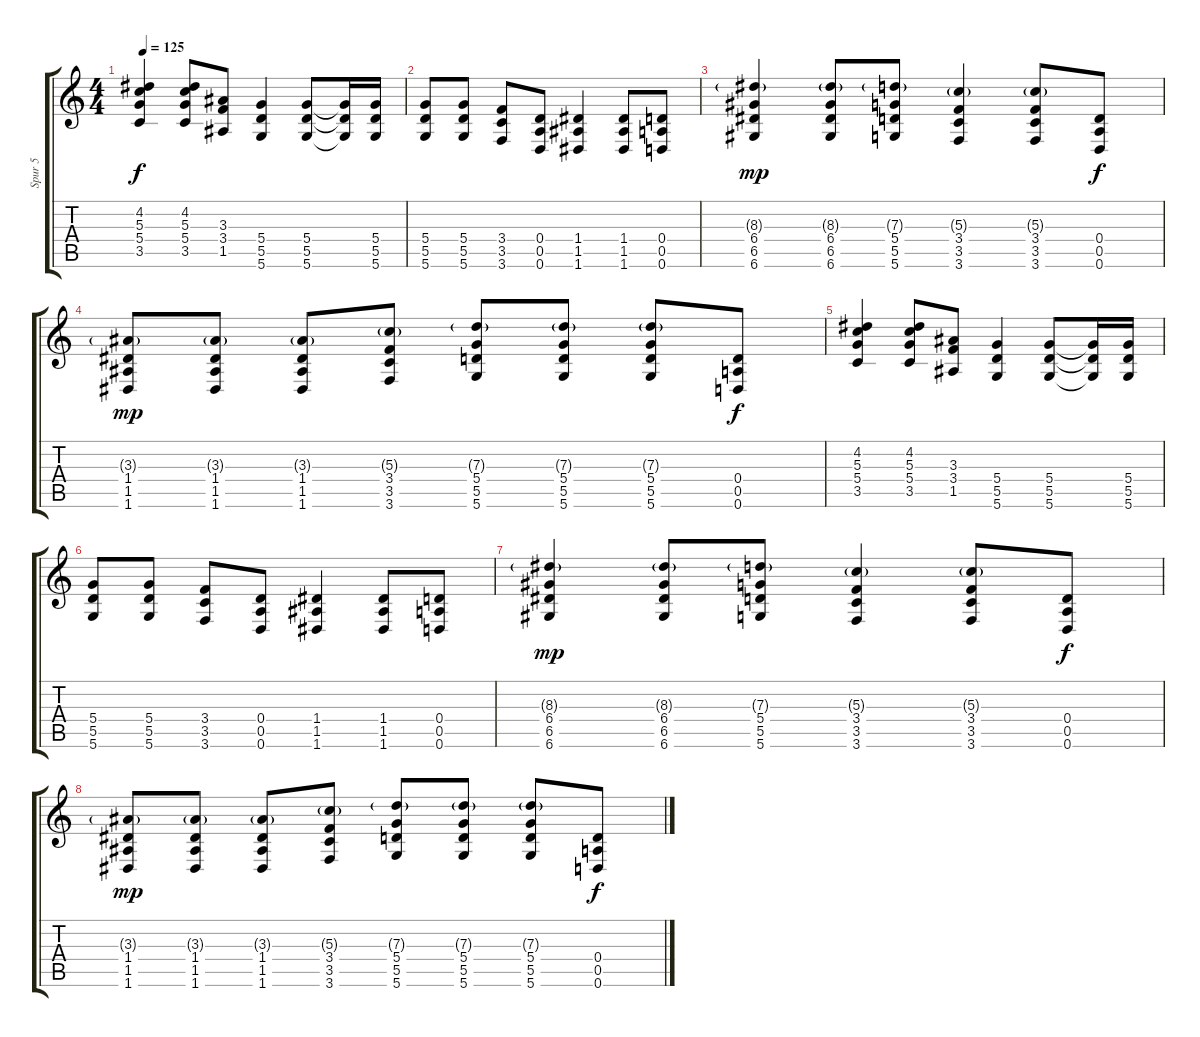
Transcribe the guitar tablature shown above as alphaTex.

\track ("Spur 5" "Spur 5") {instrument overdrivenguitar}
\staff {score tabs}
\tuning (E4 B3 G3 D3 A2 D2) {hide}
\ts (4 4)
\tempo 125
\clef g2
\ks c
(4.2 5.3 5.4 3.5).4{dy f} (4.2 5.3 5.4 3.5).8 (3.3 3.4 1.5).8 (5.4 5.5 5.6).4 (5.4 5.5 5.6).8 (5.4{t} 5.5{t} 5.6{t}).16 (5.4 5.5 5.6).16 |
(5.4 5.5 5.6).8 (5.4 5.5 5.6).8 (3.4 3.5 3.6).8 (0.4 0.5 0.6).8 (1.4 1.5 1.6).4 (1.4 1.5 1.6).8 (0.4 0.5 0.6).8 |
(8.3{g} 6.4 6.5 6.6).4{dy mp} (8.3{g} 6.4 6.5 6.6).8 (7.3{g} 5.4 5.5 5.6).8 (5.3{g} 3.4 3.5 3.6).4 (5.3{g} 3.4 3.5 3.6).8 (0.4 0.5 0.6).8{dy f} |
(3.3{g} 1.4 1.5 1.6).8{dy mp} (3.3{g} 1.4 1.5 1.6).8 (3.3{g} 1.4 1.5 1.6).8 (5.3{g} 3.4 3.5 3.6).8 (7.3{g} 5.4 5.5 5.6).8 (7.3{g} 5.4 5.5 5.6).8 (7.3{g} 5.4 5.5 5.6).8 (0.4 0.5 0.6).8{dy f} |
(4.2 5.3 5.4 3.5).4 (4.2 5.3 5.4 3.5).8 (3.3 3.4 1.5).8 (5.4 5.5 5.6).4 (5.4 5.5 5.6).8 (5.4{t} 5.5{t} 5.6{t}).16 (5.4 5.5 5.6).16 |
(5.4 5.5 5.6).8 (5.4 5.5 5.6).8 (3.4 3.5 3.6).8 (0.4 0.5 0.6).8 (1.4 1.5 1.6).4 (1.4 1.5 1.6).8 (0.4 0.5 0.6).8 |
(8.3{g} 6.4 6.5 6.6).4{dy mp} (8.3{g} 6.4 6.5 6.6).8 (7.3{g} 5.4 5.5 5.6).8 (5.3{g} 3.4 3.5 3.6).4 (5.3{g} 3.4 3.5 3.6).8 (0.4 0.5 0.6).8{dy f} |
(3.3{g} 1.4 1.5 1.6).8{dy mp} (3.3{g} 1.4 1.5 1.6).8 (3.3{g} 1.4 1.5 1.6).8 (5.3{g} 3.4 3.5 3.6).8 (7.3{g} 5.4 5.5 5.6).8 (7.3{g} 5.4 5.5 5.6).8 (7.3{g} 5.4 5.5 5.6).8 (0.4 0.5 0.6).8{dy f}
